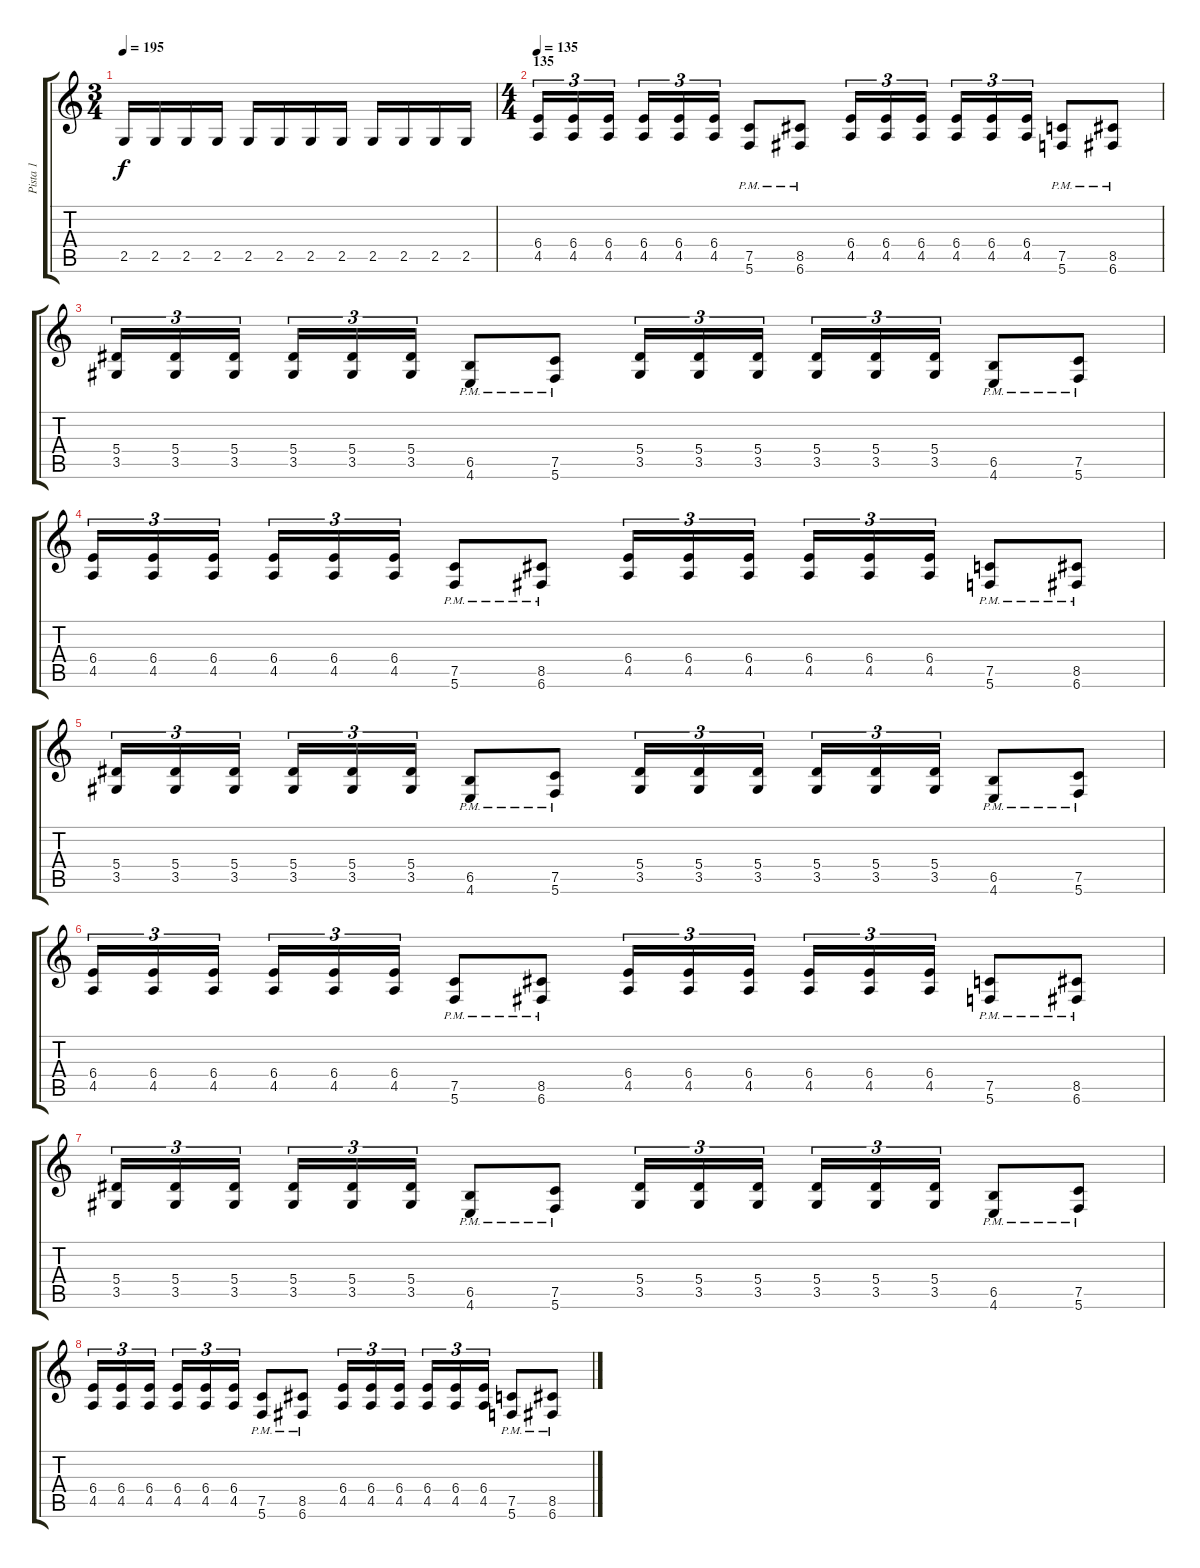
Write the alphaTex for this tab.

\track ("Pista 1" "Pista 1") {instrument distortionguitar}
\staff {score tabs}
\tuning (C4 G3 Eb3 Bb2 F2 C2) {hide}
\ts (3 4)
\tempo 195
\clef g2
\ks c
2.5.16{dy f} 2.5.16 2.5.16 2.5.16 2.5.16 2.5.16 2.5.16 2.5.16 2.5.16 2.5.16 2.5.16 2.5.16 |
\ts (4 4)
\section ("" "135")
\tempo 135
(6.4 4.5).16{tu (3 2)} (6.4 4.5).16{tu (3 2)} (6.4 4.5).16{tu (3 2)} (6.4 4.5).16{tu (3 2)} (6.4 4.5).16{tu (3 2)} (6.4 4.5).16{tu (3 2)} (7.5{pm} 5.6{pm}).8 (8.5{pm} 6.6{pm}).8 (6.4 4.5).16{tu (3 2)} (6.4 4.5).16{tu (3 2)} (6.4 4.5).16{tu (3 2)} (6.4 4.5).16{tu (3 2)} (6.4 4.5).16{tu (3 2)} (6.4 4.5).16{tu (3 2)} (7.5{pm} 5.6{pm}).8 (8.5{pm} 6.6{pm}).8 |
(5.4 3.5).16{tu (3 2)} (5.4 3.5).16{tu (3 2)} (5.4 3.5).16{tu (3 2)} (5.4 3.5).16{tu (3 2)} (5.4 3.5).16{tu (3 2)} (5.4 3.5).16{tu (3 2)} (6.5{pm} 4.6{pm}).8 (7.5{pm} 5.6{pm}).8 (5.4 3.5).16{tu (3 2)} (5.4 3.5).16{tu (3 2)} (5.4 3.5).16{tu (3 2)} (5.4 3.5).16{tu (3 2)} (5.4 3.5).16{tu (3 2)} (5.4 3.5).16{tu (3 2)} (6.5{pm} 4.6{pm}).8 (7.5{pm} 5.6{pm}).8 |
(6.4 4.5).16{tu (3 2)} (6.4 4.5).16{tu (3 2)} (6.4 4.5).16{tu (3 2)} (6.4 4.5).16{tu (3 2)} (6.4 4.5).16{tu (3 2)} (6.4 4.5).16{tu (3 2)} (7.5{pm} 5.6{pm}).8 (8.5{pm} 6.6{pm}).8 (6.4 4.5).16{tu (3 2)} (6.4 4.5).16{tu (3 2)} (6.4 4.5).16{tu (3 2)} (6.4 4.5).16{tu (3 2)} (6.4 4.5).16{tu (3 2)} (6.4 4.5).16{tu (3 2)} (7.5{pm} 5.6{pm}).8 (8.5{pm} 6.6{pm}).8 |
(5.4 3.5).16{tu (3 2)} (5.4 3.5).16{tu (3 2)} (5.4 3.5).16{tu (3 2)} (5.4 3.5).16{tu (3 2)} (5.4 3.5).16{tu (3 2)} (5.4 3.5).16{tu (3 2)} (6.5{pm} 4.6{pm}).8 (7.5{pm} 5.6{pm}).8 (5.4 3.5).16{tu (3 2)} (5.4 3.5).16{tu (3 2)} (5.4 3.5).16{tu (3 2)} (5.4 3.5).16{tu (3 2)} (5.4 3.5).16{tu (3 2)} (5.4 3.5).16{tu (3 2)} (6.5{pm} 4.6{pm}).8 (7.5{pm} 5.6{pm}).8 |
(6.4 4.5).16{tu (3 2)} (6.4 4.5).16{tu (3 2)} (6.4 4.5).16{tu (3 2)} (6.4 4.5).16{tu (3 2)} (6.4 4.5).16{tu (3 2)} (6.4 4.5).16{tu (3 2)} (7.5{pm} 5.6{pm}).8 (8.5{pm} 6.6{pm}).8 (6.4 4.5).16{tu (3 2)} (6.4 4.5).16{tu (3 2)} (6.4 4.5).16{tu (3 2)} (6.4 4.5).16{tu (3 2)} (6.4 4.5).16{tu (3 2)} (6.4 4.5).16{tu (3 2)} (7.5{pm} 5.6{pm}).8 (8.5{pm} 6.6{pm}).8 |
(5.4 3.5).16{tu (3 2)} (5.4 3.5).16{tu (3 2)} (5.4 3.5).16{tu (3 2)} (5.4 3.5).16{tu (3 2)} (5.4 3.5).16{tu (3 2)} (5.4 3.5).16{tu (3 2)} (6.5{pm} 4.6{pm}).8 (7.5{pm} 5.6{pm}).8 (5.4 3.5).16{tu (3 2)} (5.4 3.5).16{tu (3 2)} (5.4 3.5).16{tu (3 2)} (5.4 3.5).16{tu (3 2)} (5.4 3.5).16{tu (3 2)} (5.4 3.5).16{tu (3 2)} (6.5{pm} 4.6{pm}).8 (7.5{pm} 5.6{pm}).8 |
(6.4 4.5).16{tu (3 2)} (6.4 4.5).16{tu (3 2)} (6.4 4.5).16{tu (3 2)} (6.4 4.5).16{tu (3 2)} (6.4 4.5).16{tu (3 2)} (6.4 4.5).16{tu (3 2)} (7.5{pm} 5.6{pm}).8 (8.5{pm} 6.6{pm}).8 (6.4 4.5).16{tu (3 2)} (6.4 4.5).16{tu (3 2)} (6.4 4.5).16{tu (3 2)} (6.4 4.5).16{tu (3 2)} (6.4 4.5).16{tu (3 2)} (6.4 4.5).16{tu (3 2)} (7.5{pm} 5.6{pm}).8 (8.5{pm} 6.6{pm}).8
